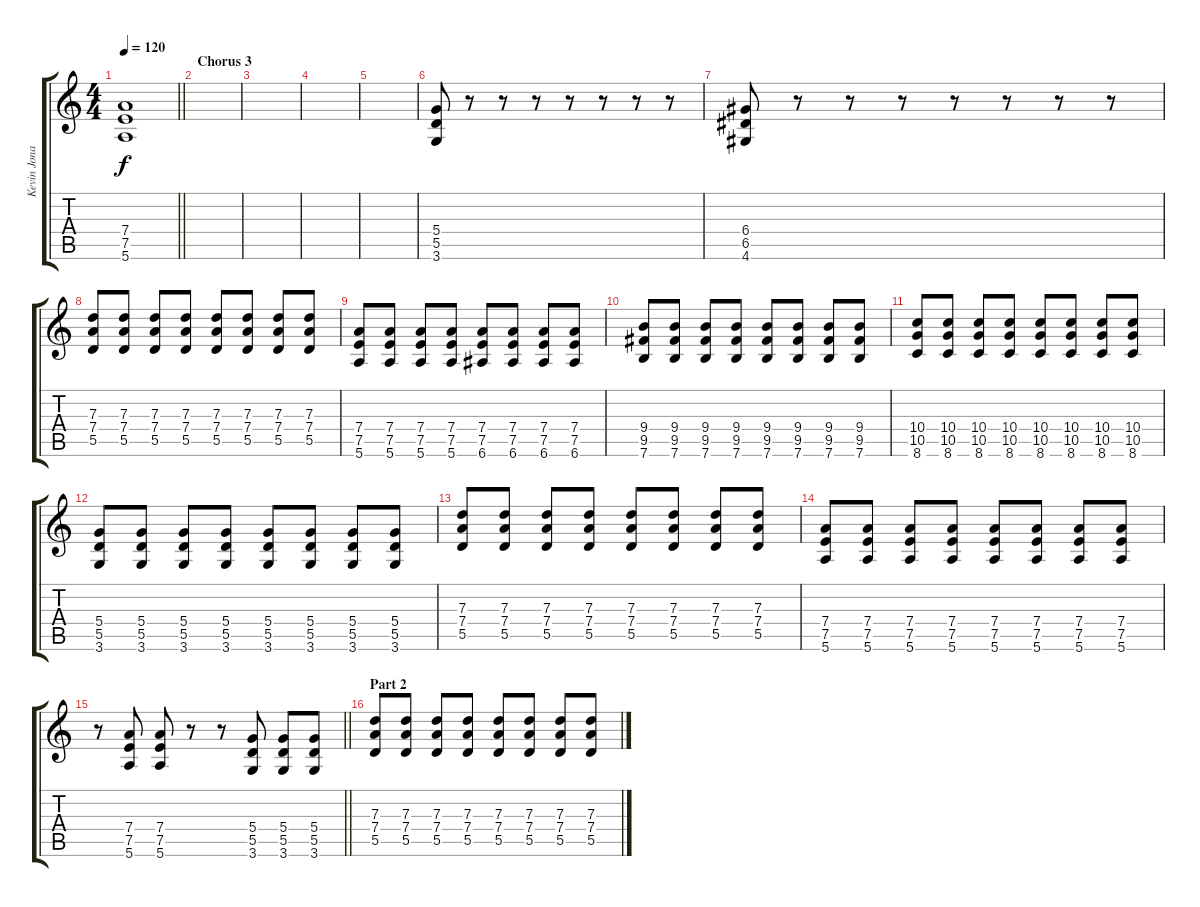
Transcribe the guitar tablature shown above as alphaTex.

\track ("Kevin Jonas (Lead)" "Kevin Jona") {instrument distortionguitar}
\staff {score tabs}
\tuning (E4 B3 G3 D3 A2 E2) {hide}
\ts (4 4)
\tempo 120
\clef g2
\barLineRight lightlight
\ks c
(7.4 7.5 5.6).1{dy f} |
\section ("" "Chorus 3")
|
|
|
|
(5.4 5.5 3.6).8 r.8 r.8 r.8 r.8 r.8 r.8 r.8 |
(6.4 6.5 4.6).8 r.8 r.8 r.8 r.8 r.8 r.8 r.8 |
(7.3 7.4 5.5).8 (7.3 7.4 5.5).8 (7.3 7.4 5.5).8 (7.3 7.4 5.5).8 (7.3 7.4 5.5).8 (7.3 7.4 5.5).8 (7.3 7.4 5.5).8 (7.3 7.4 5.5).8 |
(7.4 7.5 5.6).8 (7.4 7.5 5.6).8 (7.4 7.5 5.6).8 (7.4 7.5 5.6).8 (7.4 7.5 6.6).8 (7.4 7.5 6.6).8 (7.4 7.5 6.6).8 (7.4 7.5 6.6).8 |
(9.4 9.5 7.6).8 (9.4 9.5 7.6).8 (9.4 9.5 7.6).8 (9.4 9.5 7.6).8 (9.4 9.5 7.6).8 (9.4 9.5 7.6).8 (9.4 9.5 7.6).8 (9.4 9.5 7.6).8 |
(10.4 10.5 8.6).8 (10.4 10.5 8.6).8 (10.4 10.5 8.6).8 (10.4 10.5 8.6).8 (10.4 10.5 8.6).8 (10.4 10.5 8.6).8 (10.4 10.5 8.6).8 (10.4 10.5 8.6).8 |
(5.4 5.5 3.6).8 (5.4 5.5 3.6).8 (5.4 5.5 3.6).8 (5.4 5.5 3.6).8 (5.4 5.5 3.6).8 (5.4 5.5 3.6).8 (5.4 5.5 3.6).8 (5.4 5.5 3.6).8 |
(7.3 7.4 5.5).8 (7.3 7.4 5.5).8 (7.3 7.4 5.5).8 (7.3 7.4 5.5).8 (7.3 7.4 5.5).8 (7.3 7.4 5.5).8 (7.3 7.4 5.5).8 (7.3 7.4 5.5).8 |
(7.4 7.5 5.6).8 (7.4 7.5 5.6).8 (7.4 7.5 5.6).8 (7.4 7.5 5.6).8 (7.4 7.5 5.6).8 (7.4 7.5 5.6).8 (7.4 7.5 5.6).8 (7.4 7.5 5.6).8 |
\barLineRight lightlight
r.8 (7.4 7.5 5.6).8 (7.4 7.5 5.6).8 r.8 r.8 (5.4 5.5 3.6).8 (5.4 5.5 3.6).8 (5.4 5.5 3.6).8 |
\section ("" "Part 2")
(7.3 7.4 5.5).8 (7.3 7.4 5.5).8 (7.3 7.4 5.5).8 (7.3 7.4 5.5).8 (7.3 7.4 5.5).8 (7.3 7.4 5.5).8 (7.3 7.4 5.5).8 (7.3 7.4 5.5).8
